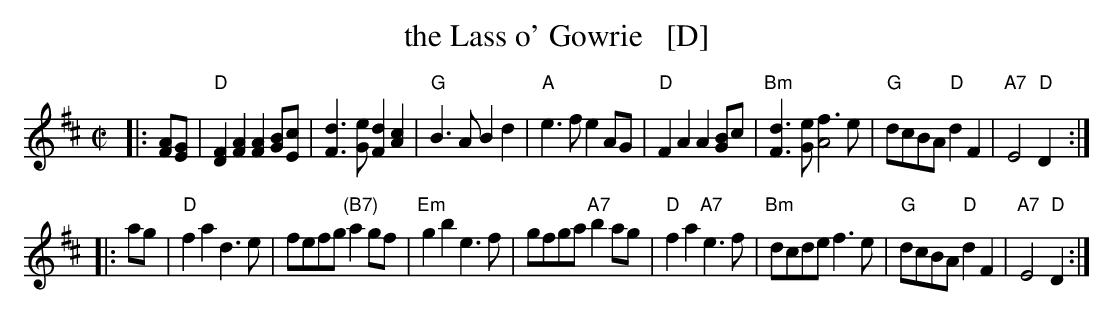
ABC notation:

X:1
T: the Lass o' Gowrie   [D]
M: C|
L: 1/8
K: D
|: [AF][GE] \
| "D"[F2D2][A2F2] [A2F2][BG][cE] | [d3F3][eG] [d2F2][c2A2] \
| "G"B3A B2d2 | "A"e3f e2 AG \
| "D"F2A2 A2[BG]c | "Bm"[d3F3][eG] [f3A4]e \
| "G"dcBA "D"d2F2 | "A7"E4 "D"D2 :|
|: ag \
| "D"f2a2 d3e | fefg "(B7)"a2gf \
| "Em"g2b2 e3f | gfga "A7"b2ag \
| "D"f2a2 "A7"e3f | "Bm"dcde f3e \
| "G"dcBA "D"d2F2 | "A7"E4 "D"D2 :|
